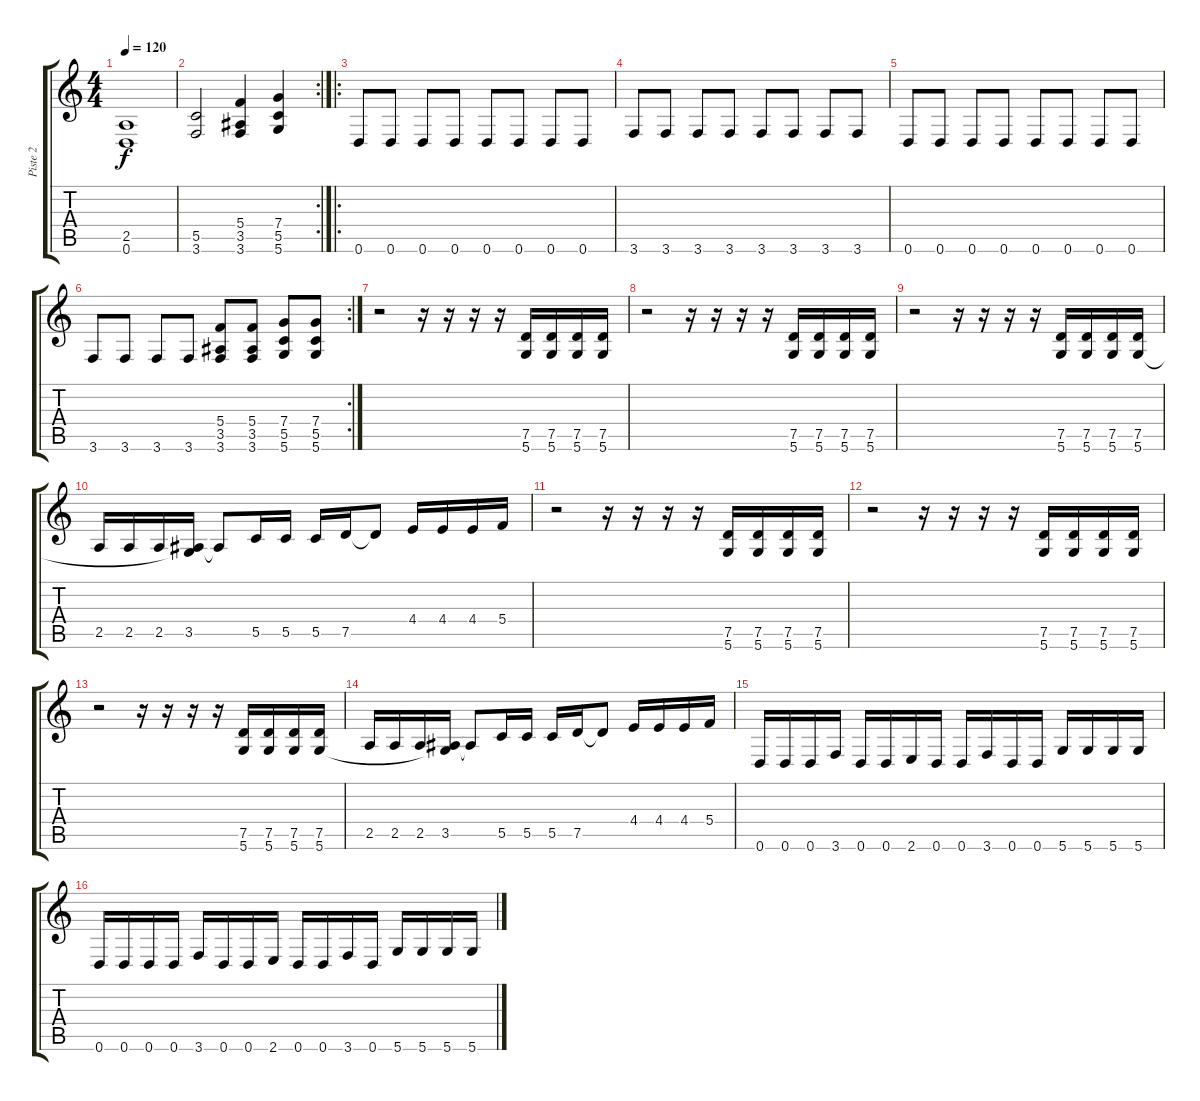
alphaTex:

\track ("Piste 2" "Piste 2") {instrument overdrivenguitar}
\staff {score tabs}
\tuning (D4 A3 F3 C3 G2 D2) {hide}
\ts (4 4)
\tempo 120
\clef g2
\ks c
(2.5 0.6).1{dy f} |
\rc 2
(5.5 3.6).2 (5.4 3.5 3.6).4 (7.4 5.5 5.6).4 |
\ro
0.6.8 0.6.8 0.6.8 0.6.8 0.6.8 0.6.8 0.6.8 0.6.8 |
3.6.8 3.6.8 3.6.8 3.6.8 3.6.8 3.6.8 3.6.8 3.6.8 |
0.6.8 0.6.8 0.6.8 0.6.8 0.6.8 0.6.8 0.6.8 0.6.8 |
\rc 2
3.6.8 3.6.8 3.6.8 3.6.8 (5.4 3.5 3.6).8 (5.4 3.5 3.6).8 (7.4 5.5 5.6).8 (7.4 5.5 5.6).8 |
r.2 r.16 r.16 r.16 r.16 (7.5 5.6).16 (7.5 5.6).16 (7.5 5.6).16 (7.5 5.6).16 |
r.2 r.16 r.16 r.16 r.16 (7.5 5.6).16 (7.5 5.6).16 (7.5 5.6).16 (7.5 5.6).16 |
r.2 r.16 r.16 r.16 r.16 (7.5 5.6).16 (7.5 5.6).16 (7.5 5.6).16 (7.5 5.6).16 |
2.5.16 2.5.16 2.5.16 (3.5 5.6{t}).16 3.5{t}.8 5.5.16 5.5.16 5.5.16 7.5.16 7.5{t}.8 4.4.16 4.4.16 4.4.16 5.4.16 |
r.2 r.16 r.16 r.16 r.16 (7.5 5.6).16 (7.5 5.6).16 (7.5 5.6).16 (7.5 5.6).16 |
r.2 r.16 r.16 r.16 r.16 (7.5 5.6).16 (7.5 5.6).16 (7.5 5.6).16 (7.5 5.6).16 |
r.2 r.16 r.16 r.16 r.16 (7.5 5.6).16 (7.5 5.6).16 (7.5 5.6).16 (7.5 5.6).16 |
2.5.16 2.5.16 2.5.16 (3.5 5.6{t}).16 3.5{t}.8 5.5.16 5.5.16 5.5.16 7.5.16 7.5{t}.8 4.4.16 4.4.16 4.4.16 5.4.16 |
0.6.16 0.6.16 0.6.16 3.6.16 0.6.16 0.6.16 2.6.16 0.6.16 0.6.16 3.6.16 0.6.16 0.6.16 5.6.16 5.6.16 5.6.16 5.6.16 |
0.6.16 0.6.16 0.6.16 0.6.16 3.6.16 0.6.16 0.6.16 2.6.16 0.6.16 0.6.16 3.6.16 0.6.16 5.6.16 5.6.16 5.6.16 5.6.16
